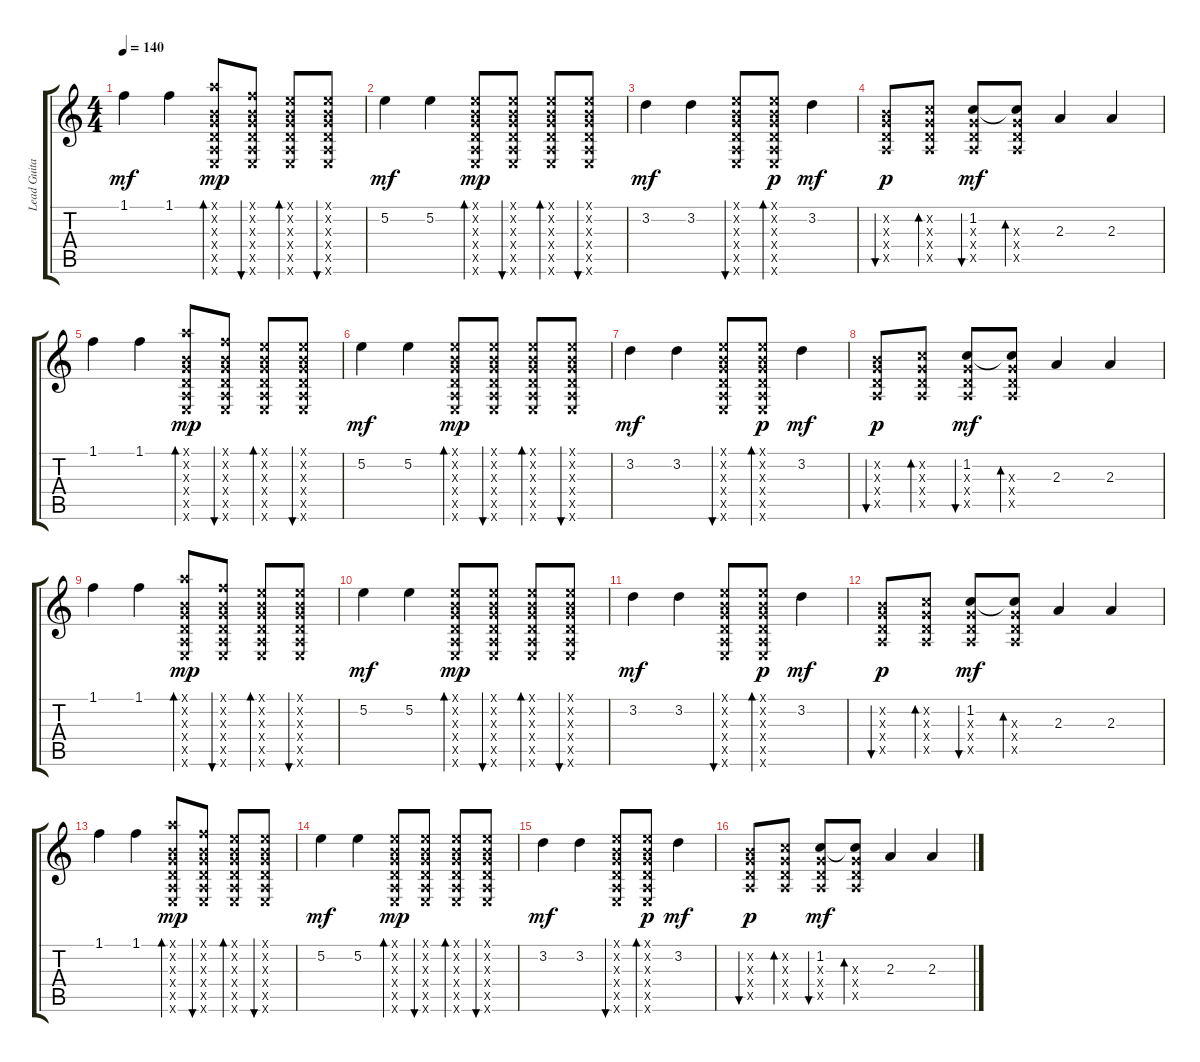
\track ("Lead Guitar (non acoustic)" "Lead Guita") {instrument acousticguitarnylon}
\staff {score tabs}
\tuning (E4 B3 G3 D3 A2 E2) {hide}
\ts (4 4)
\tempo 140
\clef g2
\ks c
1.1.4{dy mf} 1.1.4 (5.1{x} 0.2{x} 0.3{x} 0.4{x} 0.5{x} 0.6{x}).8{bd 30 dy mp} (1.1{x} 0.2{x} 0.3{x} 0.4{x} 0.5{x} 0.6{x}).8{bu 30} (0.1{x} 0.2{x} 0.3{x} 0.4{x} 0.5{x} 0.6{x}).8{bd 30} (0.1{x} 0.2{x} 0.3{x} 0.4{x} 0.5{x} 0.6{x}).8{bu 30} |
5.2.4{dy mf} 5.2.4 (0.1{x} 0.2{x} 0.3{x} 0.4{x} 0.5{x} 0.6{x}).8{bd 30 dy mp} (0.1{x} 0.2{x} 0.3{x} 0.4{x} 0.5{x} 0.6{x}).8{bu 30} (0.1{x} 0.2{x} 0.3{x} 0.4{x} 0.5{x} 0.6{x}).8{bd 30} (0.1{x} 0.2{x} 0.3{x} 0.4{x} 0.5{x} 0.6{x}).8{bu 30} |
3.2.4{dy mf} 3.2.4 (0.1{x} 0.2{x} 0.3{x} 0.4{x} 0.5{x} 0.6{x}).8{bu 60} (0.1{x} 0.2{x} 0.3{x} 0.4{x} 0.5{x} 0.6{x}).8{bd 30 dy p} 3.2.4{dy mf} |
(0.2{x} 0.3{x} 0.4{x} 0.5{x}).8{bu 60 dy p} (1.2{x} 0.3{x} 0.4{x} 0.5{x}).8{bd 30} (1.2 0.3{x} 0.4{x} 0.5{x}).8{bu 30 dy mf} (1.2{t} 0.3{x} 0.4{x} 0.5{x}).8{bd 60} 2.3.4 2.3.4 |
1.1.4 1.1.4 (5.1{x} 0.2{x} 0.3{x} 0.4{x} 0.5{x} 0.6{x}).8{bd 30 dy mp} (1.1{x} 0.2{x} 0.3{x} 0.4{x} 0.5{x} 0.6{x}).8{bu 30} (0.1{x} 0.2{x} 0.3{x} 0.4{x} 0.5{x} 0.6{x}).8{bd 30} (0.1{x} 0.2{x} 0.3{x} 0.4{x} 0.5{x} 0.6{x}).8{bu 30} |
5.2.4{dy mf} 5.2.4 (0.1{x} 0.2{x} 0.3{x} 0.4{x} 0.5{x} 0.6{x}).8{bd 30 dy mp} (0.1{x} 0.2{x} 0.3{x} 0.4{x} 0.5{x} 0.6{x}).8{bu 30} (0.1{x} 0.2{x} 0.3{x} 0.4{x} 0.5{x} 0.6{x}).8{bd 30} (0.1{x} 0.2{x} 0.3{x} 0.4{x} 0.5{x} 0.6{x}).8{bu 30} |
3.2.4{dy mf} 3.2.4 (0.1{x} 0.2{x} 0.3{x} 0.4{x} 0.5{x} 0.6{x}).8{bu 60} (0.1{x} 0.2{x} 0.3{x} 0.4{x} 0.5{x} 0.6{x}).8{bd 30 dy p} 3.2.4{dy mf} |
(0.2{x} 0.3{x} 0.4{x} 0.5{x}).8{bu 60 dy p} (1.2{x} 0.3{x} 0.4{x} 0.5{x}).8{bd 30} (1.2 0.3{x} 0.4{x} 0.5{x}).8{bu 30 dy mf} (1.2{t} 0.3{x} 0.4{x} 0.5{x}).8{bd 60} 2.3.4 2.3.4 |
1.1.4 1.1.4 (5.1{x} 0.2{x} 0.3{x} 0.4{x} 0.5{x} 0.6{x}).8{bd 30 dy mp} (1.1{x} 0.2{x} 0.3{x} 0.4{x} 0.5{x} 0.6{x}).8{bu 30} (0.1{x} 0.2{x} 0.3{x} 0.4{x} 0.5{x} 0.6{x}).8{bd 30} (0.1{x} 0.2{x} 0.3{x} 0.4{x} 0.5{x} 0.6{x}).8{bu 30} |
5.2.4{dy mf} 5.2.4 (0.1{x} 0.2{x} 0.3{x} 0.4{x} 0.5{x} 0.6{x}).8{bd 30 dy mp} (0.1{x} 0.2{x} 0.3{x} 0.4{x} 0.5{x} 0.6{x}).8{bu 30} (0.1{x} 0.2{x} 0.3{x} 0.4{x} 0.5{x} 0.6{x}).8{bd 30} (0.1{x} 0.2{x} 0.3{x} 0.4{x} 0.5{x} 0.6{x}).8{bu 30} |
3.2.4{dy mf} 3.2.4 (0.1{x} 0.2{x} 0.3{x} 0.4{x} 0.5{x} 0.6{x}).8{bu 60} (0.1{x} 0.2{x} 0.3{x} 0.4{x} 0.5{x} 0.6{x}).8{bd 30 dy p} 3.2.4{dy mf} |
(0.2{x} 0.3{x} 0.4{x} 0.5{x}).8{bu 60 dy p} (1.2{x} 0.3{x} 0.4{x} 0.5{x}).8{bd 30} (1.2 0.3{x} 0.4{x} 0.5{x}).8{bu 30 dy mf} (1.2{t} 0.3{x} 0.4{x} 0.5{x}).8{bd 60} 2.3.4 2.3.4 |
1.1.4 1.1.4 (5.1{x} 0.2{x} 0.3{x} 0.4{x} 0.5{x} 0.6{x}).8{bd 30 dy mp} (1.1{x} 0.2{x} 0.3{x} 0.4{x} 0.5{x} 0.6{x}).8{bu 30} (0.1{x} 0.2{x} 0.3{x} 0.4{x} 0.5{x} 0.6{x}).8{bd 30} (0.1{x} 0.2{x} 0.3{x} 0.4{x} 0.5{x} 0.6{x}).8{bu 30} |
5.2.4{dy mf} 5.2.4 (0.1{x} 0.2{x} 0.3{x} 0.4{x} 0.5{x} 0.6{x}).8{bd 30 dy mp} (0.1{x} 0.2{x} 0.3{x} 0.4{x} 0.5{x} 0.6{x}).8{bu 30} (0.1{x} 0.2{x} 0.3{x} 0.4{x} 0.5{x} 0.6{x}).8{bd 30} (0.1{x} 0.2{x} 0.3{x} 0.4{x} 0.5{x} 0.6{x}).8{bu 30} |
3.2.4{dy mf} 3.2.4 (0.1{x} 0.2{x} 0.3{x} 0.4{x} 0.5{x} 0.6{x}).8{bu 60} (0.1{x} 0.2{x} 0.3{x} 0.4{x} 0.5{x} 0.6{x}).8{bd 30 dy p} 3.2.4{dy mf} |
(0.2{x} 0.3{x} 0.4{x} 0.5{x}).8{bu 60 dy p} (1.2{x} 0.3{x} 0.4{x} 0.5{x}).8{bd 30} (1.2 0.3{x} 0.4{x} 0.5{x}).8{bu 30 dy mf} (1.2{t} 0.3{x} 0.4{x} 0.5{x}).8{bd 60} 2.3.4 2.3.4
